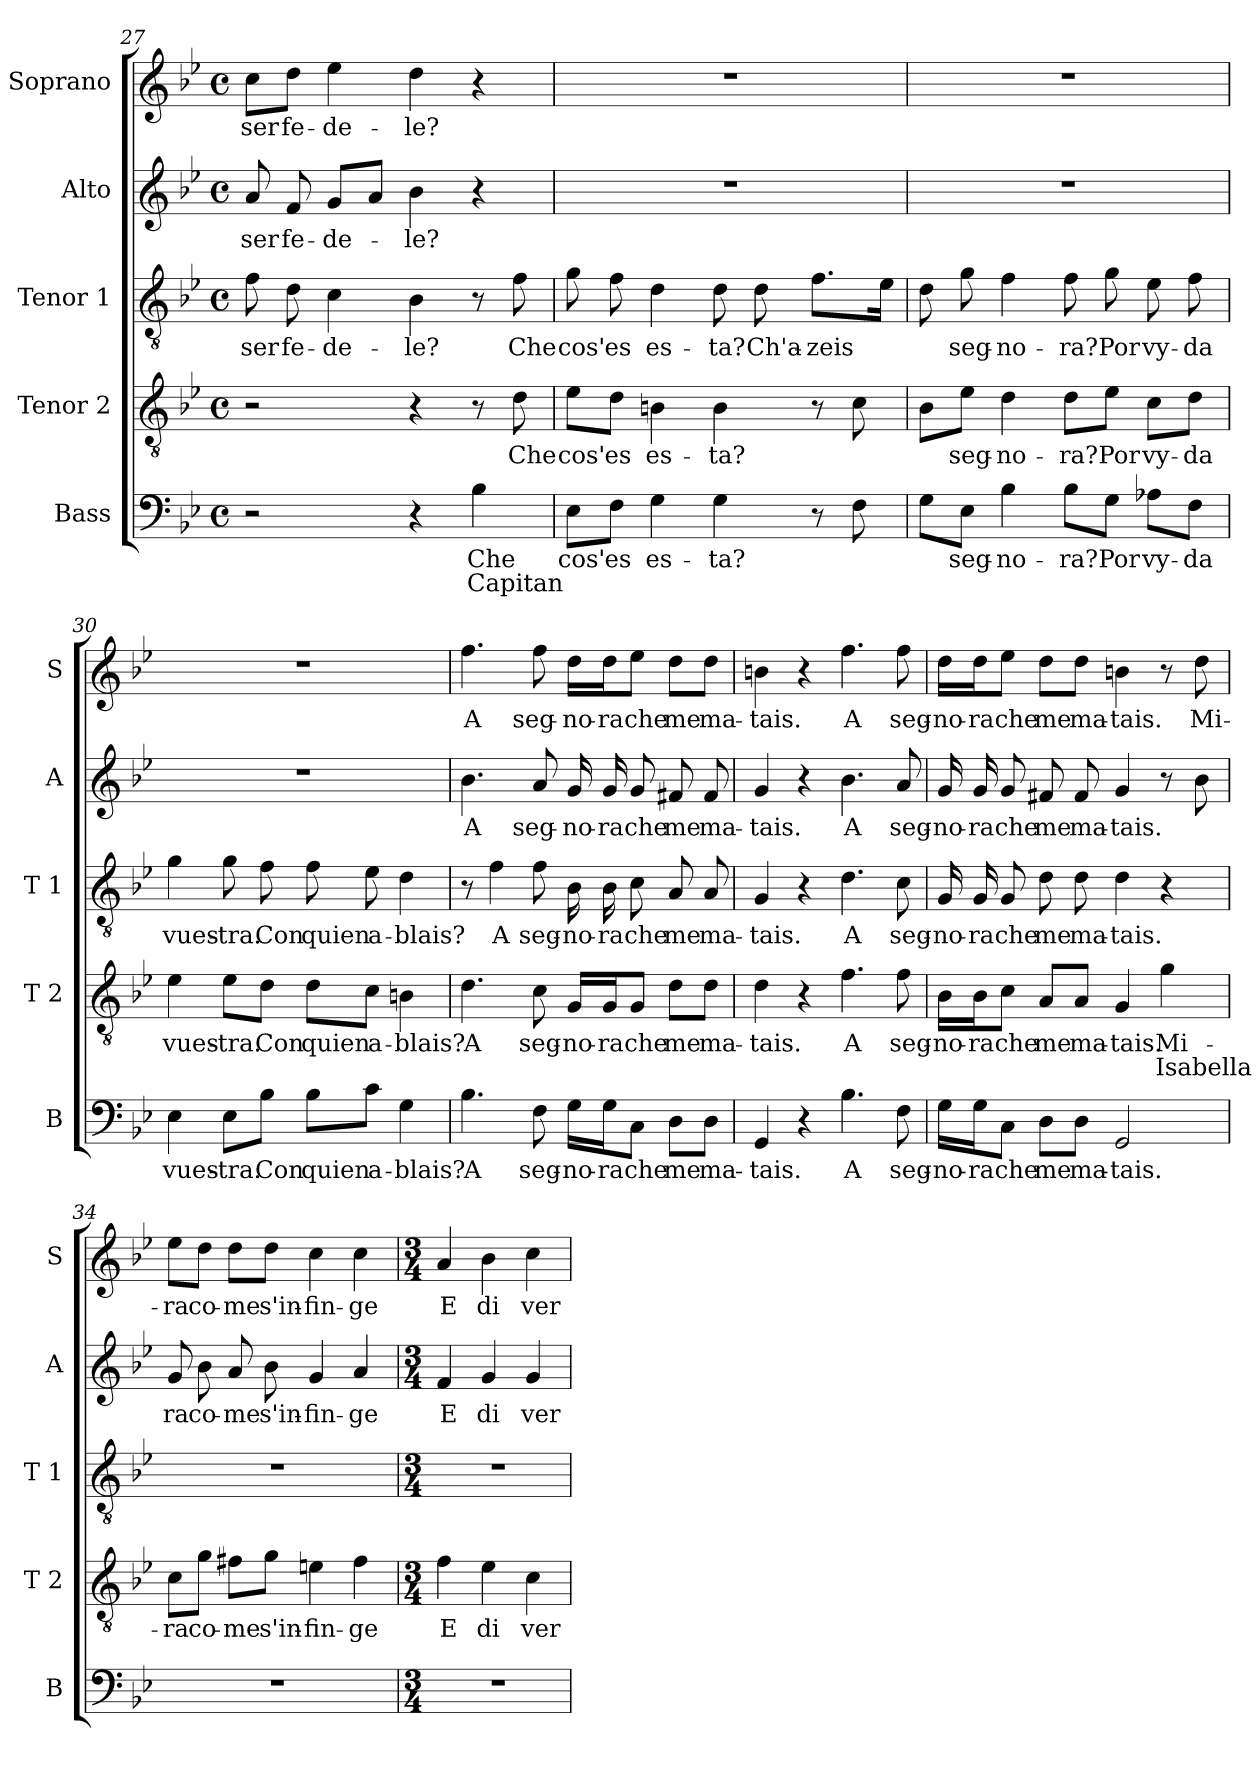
**kern	**text	**text	**kern	**text	**text	**kern	**text	**kern	**text	**kern	**text
*part5	*part5	*part5	*part4	*part4	*part4	*part3	*part3	*part2	*part2	*part1	*part1
*staff5	*staff5	*staff5	*staff4	*staff4	*staff4	*staff3	*staff3	*staff2	*staff2	*staff1	*staff1
*I"Bass	*	*	*I"Tenor 2	*	*	*I"Tenor 1	*	*I"Alto	*	*I"Soprano	*
*I'B	*	*	*I'T 2	*	*	*I'T 1	*	*I'A	*	*I'S	*
!!LO:PB:g=z
*clefF4	*	*	*clefGv2	*	*	*clefGv2	*	*clefG2	*	*clefG2	*
*k[b-e-]	*	*	*k[b-e-]	*	*	*k[b-e-]	*	*k[b-e-]	*	*k[b-e-]	*
*B-:	*	*	*B-:	*	*	*B-:	*	*B-:	*	*B-:	*
*M4/4	*	*	*M4/4	*	*	*M4/4	*	*M4/4	*	*M4/4	*
*met(c)	*	*	*met(c)	*	*	*met(c)	*	*met(c)	*	*met(c)	*
=27	=27	=27	=27	=27	=27	=27	=27	=27	=27	=27	=27
!	!	!	!	!	!	!	!LO:LY:b	!	!LO:LY:b	!	!LO:LY:b
2r	.	.	2r	.	.	8f\	-ser	8a/	-ser	8cc\L	-ser
!	!	!	!	!	!	!	!LO:LY:b	!	!LO:LY:b	!	!LO:LY:b
.	.	.	.	.	.	8d\	fe-	8f/	fe-	8dd\J	fe-
!	!	!	!	!	!	!	!LO:LY:b	!	!LO:LY:b	!	!LO:LY:b
.	.	.	.	.	.	4c\	-de-	8g/L	-de-	4ee-\	-de-
.	.	.	.	.	.	.	.	8a/J	.	.	.
!	!	!	!	!	!	!	!LO:LY:b	!	!LO:LY:b	!	!LO:LY:b
4r	.	.	4r	.	.	4B-\	-le?	4b-\	-le?	4dd\	-le?
!	!LO:LY:b	!LO:LY:a	!	!	!	!	!	!	!	!	!
4B-\	Che	Capitan	8r	.	.	8r	.	4r	.	4r	.
!	!	!	!	!LO:LY:b	!	!	!LO:LY:b	!	!	!	!
.	.	.	8d\	Che	.	8f\	Che	.	.	.	.
=28	=28	=28	=28	=28	=28	=28	=28	=28	=28	=28	=28
!	!LO:LY:b	!	!	!LO:LY:b	!	!	!LO:LY:b	!	!	!	!
8E-\L	cos'	.	8e-\L	cos'	.	8g\	cos'	1r	.	1r	.
!	!LO:LY:b	!	!	!LO:LY:b	!	!	!LO:LY:b	!	!	!	!
8F\J	es	.	8d\J	es	.	8f\	es	.	.	.	.
!	!LO:LY:b	!	!	!LO:LY:b	!	!	!LO:LY:b	!	!	!	!
4G\	es-	.	4Bn\	es-	.	4d\	es-	.	.	.	.
!	!LO:LY:b	!	!	!LO:LY:b	!	!	!LO:LY:b	!	!	!	!
4G\	-ta?	.	4B\	-ta?	.	8d\	-ta?	.	.	.	.
!	!	!	!	!	!	!	!LO:LY:b	!	!	!	!
.	.	.	.	.	.	8d\	Ch'a-	.	.	.	.
!	!LO:LY:b	!	!	!LO:LY:b	!	!	!LO:LY:b	!	!	!	!
8r	zeis	.	8r	zeis	.	8.f\L	-zeis	.	.	.	.
8F\	.	.	8c\	.	.	.	.	.	.	.	.
.	.	.	.	.	.	16e-\Jk	.	.	.	.	.
=29	=29	=29	=29	=29	=29	=29	=29	=29	=29	=29	=29
8G\L	.	.	8B-\L	.	.	8d\	.	1r	.	1r	.
!	!LO:LY:b	!	!	!LO:LY:b	!	!	!LO:LY:b	!	!	!	!
8E-\J	seg-	.	8e-\J	seg-	.	8g\	seg-	.	.	.	.
!	!LO:LY:b	!	!	!LO:LY:b	!	!	!LO:LY:b	!	!	!	!
4B-\	-no-	.	4d\	-no-	.	4f\	-no-	.	.	.	.
!	!LO:LY:b	!	!	!LO:LY:b	!	!	!LO:LY:b	!	!	!	!
8B-\L	-ra?	.	8d\L	-ra?	.	8f\	-ra?	.	.	.	.
!	!LO:LY:b	!	!	!LO:LY:b	!	!	!LO:LY:b	!	!	!	!
8G\J	Por	.	8e-\J	Por	.	8g\	Por	.	.	.	.
!	!LO:LY:b	!	!	!LO:LY:b	!	!	!LO:LY:b	!	!	!	!
8A-X\L	vy-	.	8c\L	vy-	.	8e-\	vy-	.	.	.	.
!	!LO:LY:b	!	!	!LO:LY:b	!	!	!LO:LY:b	!	!	!	!
8F\J	-da	.	8d\J	-da	.	8f\	-da	.	.	.	.
=30	=30	=30	=30	=30	=30	=30	=30	=30	=30	=30	=30
!	!LO:LY:b	!	!	!LO:LY:b	!	!	!LO:LY:b	!	!	!	!
4E-\	vues-	.	4e-\	vues-	.	4g\	vues-	1r	.	1r	.
!	!LO:LY:b	!	!	!LO:LY:b	!	!	!LO:LY:b	!	!	!	!
8E-\L	-tra.	.	8e-\L	-tra.	.	8g\	-tra.	.	.	.	.
!	!LO:LY:b	!	!	!LO:LY:b	!	!	!LO:LY:b	!	!	!	!
8B-\J	Con	.	8d\J	Con	.	8f\	Con	.	.	.	.
!	!LO:LY:b	!	!	!LO:LY:b	!	!	!LO:LY:b	!	!	!	!
8B-\L	quien	.	8d\L	quien	.	8f\	quien	.	.	.	.
!	!LO:LY:b	!	!	!LO:LY:b	!	!	!LO:LY:b	!	!	!	!
8c\J	a-	.	8c\J	a-	.	8e-\	a-	.	.	.	.
!	!LO:LY:b	!	!	!LO:LY:b	!	!	!LO:LY:b	!	!	!	!
4G\	-blais?	.	4Bn\	-blais?	.	4d\	-blais?	.	.	.	.
!!LO:LB:g=z
=31	=31	=31	=31	=31	=31	=31	=31	=31	=31	=31	=31
!	!LO:LY:b	!	!	!LO:LY:b	!	!	!	!	!LO:LY:b	!	!LO:LY:b
4.B-\	A	.	4.d\	A	.	8r	.	4.b-\	A	4.ff\	A
!	!	!	!	!	!	!	!LO:LY:b	!	!	!	!
.	.	.	.	.	.	4f\	A	.	.	.	.
!	!LO:LY:b	!	!	!LO:LY:b	!	!	!LO:LY:b	!	!LO:LY:b	!	!LO:LY:b
8F\	seg-	.	8c\	seg-	.	8f\	seg-	8a/	seg-	8ff\	seg-
!	!LO:LY:b	!	!	!LO:LY:b	!	!	!LO:LY:b	!	!LO:LY:b	!	!LO:LY:b
16G\LL	-no-	.	16G/LL	-no-	.	16B-\	-no-	16g/	-no-	16dd\LL	-no-
!	!LO:LY:b	!	!	!LO:LY:b	!	!	!LO:LY:b	!	!LO:LY:b	!	!LO:LY:b
16G\J	-ra	.	16G/J	-ra	.	16B-\	-ra	16g/	-ra	16dd\J	-ra
!	!LO:LY:b	!	!	!LO:LY:b	!	!	!LO:LY:b	!	!LO:LY:b	!	!LO:LY:b
8C\J	che	.	8G/J	che	.	8c\	che	8g/	che	8ee-\J	che
!	!LO:LY:b	!	!	!LO:LY:b	!	!	!LO:LY:b	!	!LO:LY:b	!	!LO:LY:b
8D\L	me	.	8d\L	me	.	8A/	me	8f#X/	me	8dd\L	me
!	!LO:LY:b	!	!	!LO:LY:b	!	!	!LO:LY:b	!	!LO:LY:b	!	!LO:LY:b
8D\J	ma-	.	8d\J	ma-	.	8A/	ma-	8f#/	ma-	8dd\J	ma-
=32	=32	=32	=32	=32	=32	=32	=32	=32	=32	=32	=32
!	!LO:LY:b	!	!	!LO:LY:b	!	!	!LO:LY:b	!	!LO:LY:b	!	!LO:LY:b
4GG/	-tais.	.	4d\	-tais.	.	4G/	-tais.	4g/	-tais.	4bn\	-tais.
4r	.	.	4r	.	.	4r	.	4r	.	4r	.
!	!LO:LY:b	!	!	!LO:LY:b	!	!	!LO:LY:b	!	!LO:LY:b	!	!LO:LY:b
4.B-\	A	.	4.f\	A	.	4.d\	A	4.b-\	A	4.ff\	A
!	!LO:LY:b	!	!	!LO:LY:b	!	!	!LO:LY:b	!	!LO:LY:b	!	!LO:LY:b
8F\	seg-	.	8f\	seg-	.	8c\	seg-	8a/	seg-	8ff\	seg-
=33	=33	=33	=33	=33	=33	=33	=33	=33	=33	=33	=33
!	!LO:LY:b	!	!	!LO:LY:b	!	!	!LO:LY:b	!	!LO:LY:b	!	!LO:LY:b
16G\LL	-no-	.	16B-\LL	-no-	.	16G/	-no-	16g/	-no-	16dd\LL	-no-
!	!LO:LY:b	!	!	!LO:LY:b	!	!	!LO:LY:b	!	!LO:LY:b	!	!LO:LY:b
16G\J	-ra	.	16B-\J	-ra	.	16G/	-ra	16g/	-ra	16dd\J	-ra
!	!LO:LY:b	!	!	!LO:LY:b	!	!	!LO:LY:b	!	!LO:LY:b	!	!LO:LY:b
8C\J	che	.	8c\J	che	.	8G/	che	8g/	che	8ee-\J	che
!	!LO:LY:b	!	!	!LO:LY:b	!	!	!LO:LY:b	!	!LO:LY:b	!	!LO:LY:b
8D\L	me	.	8A/L	me	.	8d\	me	8f#X/	me	8dd\L	me
!	!LO:LY:b	!	!	!LO:LY:b	!	!	!LO:LY:b	!	!LO:LY:b	!	!LO:LY:b
8D\J	ma-	.	8A/J	ma-	.	8d\	ma-	8f#/	ma-	8dd\J	ma-
!	!LO:LY:b	!	!	!LO:LY:b	!	!	!LO:LY:b	!	!LO:LY:b	!	!LO:LY:b
2GG/	-tais.	.	4G/	-tais.	.	4d\	-tais.	4g/	-tais.	4bn\	-tais.
!	!	!	!	!LO:LY:b	!LO:LY:a	!	!	!	!	!	!
.	.	.	4g\	Mi-	Isabella	4r	.	8r	.	8r	.
!	!	!	!	!	!	!	!	!	!	!	!LO:LY:b
.	.	.	.	.	.	.	.	8b-\	.	8dd\	Mi-
=34	=34	=34	=34	=34	=34	=34	=34	=34	=34	=34	=34
!	!	!	!	!LO:LY:b	!	!	!	!	!LO:LY:b	!	!LO:LY:b
1r	.	.	8c\L	-ra	.	1r	.	8g/	ra	8ee-\L	-ra
!	!	!	!	!LO:LY:b	!	!	!	!	!LO:LY:b	!	!LO:LY:b
.	.	.	8g\J	co-	.	.	.	8b-\	co-	8dd\J	co-
!	!	!	!	!LO:LY:b	!	!	!	!	!LO:LY:b	!	!LO:LY:b
.	.	.	8f#X\L	-me	.	.	.	8a/	-me	8dd\L	-me
!	!	!	!	!LO:LY:b	!	!	!	!	!LO:LY:b	!	!LO:LY:b
.	.	.	8g\J	s'in-	.	.	.	8b-\	s'in-	8dd\J	s'in-
!	!	!	!	!LO:LY:b	!	!	!	!	!LO:LY:b	!	!LO:LY:b
.	.	.	4en\	-fin-	.	.	.	4g/	-fin-	4cc\	-fin-
!	!	!	!	!LO:LY:b	!	!	!	!	!LO:LY:b	!	!LO:LY:b
.	.	.	4f#\	-ge	.	.	.	4a/	-ge	4cc\	-ge
=35	=35	=35	=35	=35	=35	=35	=35	=35	=35	=35	=35
*M3/4	*	*	*M3/4	*	*	*M3/4	*	*M3/4	*	*M3/4	*
!	!	!	!	!LO:LY:b	!	!	!	!	!LO:LY:b	!	!LO:LY:b
2.r	.	.	4f\	E	.	2.r	.	4f/	E	4a/	E
!	!	!	!	!LO:LY:b	!	!	!	!	!LO:LY:b	!	!LO:LY:b
.	.	.	4e-\	di	.	.	.	4g/	di	4b-\	di
!	!	!	!	!LO:LY:b	!	!	!	!	!LO:LY:b	!	!LO:LY:b
.	.	.	4c\	ver-	.	.	.	4g/	ver-	4cc\	ver-
=	=	=	=	=	=	=	=	=	=	=	=
*-	*-	*-	*-	*-	*-	*-	*-	*-	*-	*-	*-
